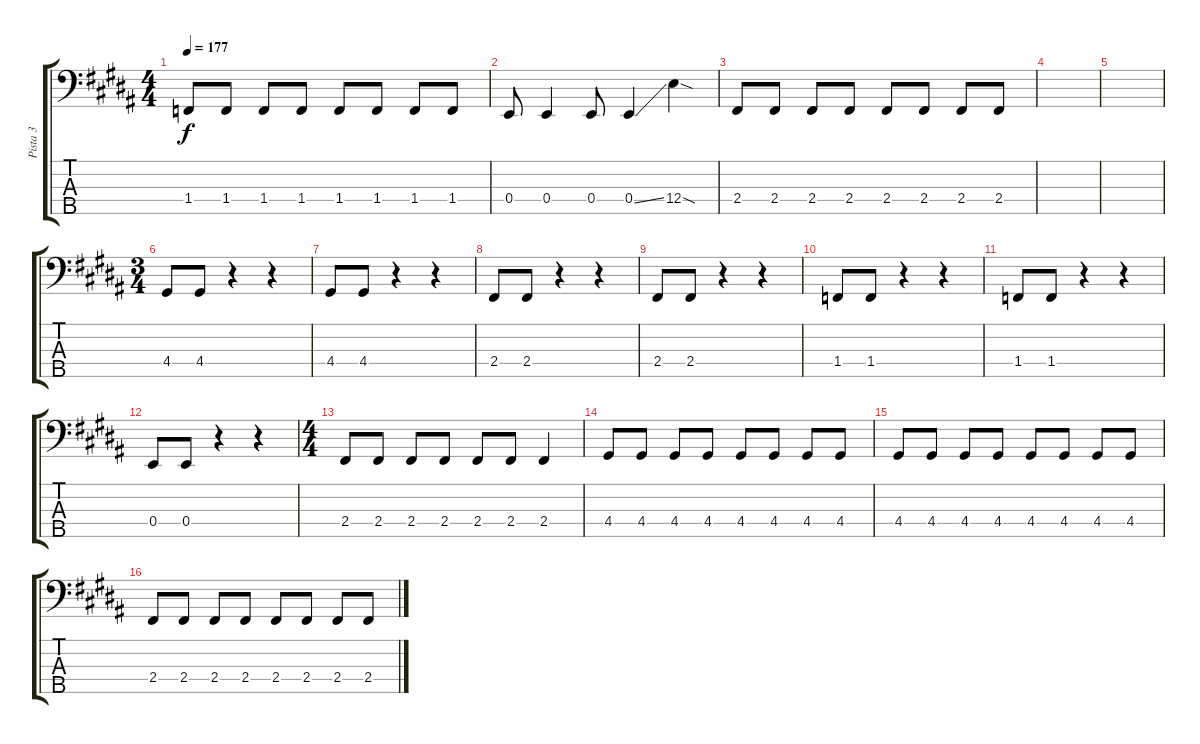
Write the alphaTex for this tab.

\track ("Pista 3" "Pista 3") {instrument electricbassfinger}
\staff {score tabs}
\tuning (G2 D2 A1 E1 B0) {hide}
\ts (4 4)
\tempo 177
\clef f4
\ks g#minor
1.4.8{dy f} 1.4.8 1.4.8 1.4.8 1.4.8 1.4.8 1.4.8 1.4.8 |
0.4.8 0.4.4 0.4.8 0.4{ss}.4 12.4{sod}.4 |
2.4.8 2.4.8 2.4.8 2.4.8 2.4.8 2.4.8 2.4.8 2.4.8 |
|
|
\ts (3 4)
4.4.8 4.4.8 r.4 r.4 |
4.4.8 4.4.8 r.4 r.4 |
2.4.8 2.4.8 r.4 r.4 |
2.4.8 2.4.8 r.4 r.4 |
1.4.8 1.4.8 r.4 r.4 |
1.4.8 1.4.8 r.4 r.4 |
0.4.8 0.4.8 r.4 r.4 |
\ts (4 4)
2.4.8 2.4.8 2.4.8 2.4.8 2.4.8 2.4.8 2.4.4 |
4.4.8 4.4.8 4.4.8 4.4.8 4.4.8 4.4.8 4.4.8 4.4.8 |
4.4.8 4.4.8 4.4.8 4.4.8 4.4.8 4.4.8 4.4.8 4.4.8 |
2.4.8 2.4.8 2.4.8 2.4.8 2.4.8 2.4.8 2.4.8 2.4.8
